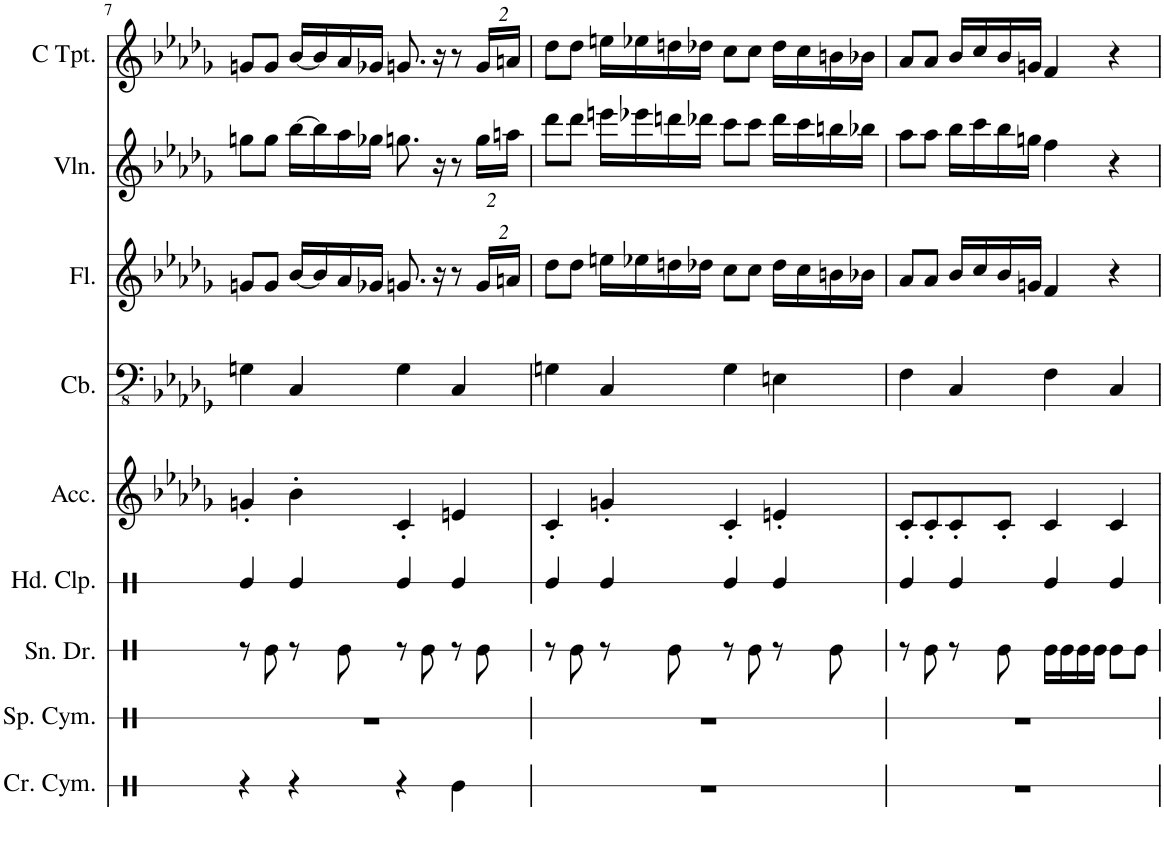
**kern	**kern	**kern	**kern	**kern	**kern	**kern	**kern	**kern
*part9	*part8	*part7	*part6	*part5	*part4	*part3	*part2	*part1
*staff9	*staff8	*staff7	*staff6	*staff5	*staff4	*staff3	*staff2	*staff1
*I"Crash Cymbal	*I"Splash Cymbal	*I"Snare Drum	*I"Hand Clap	*I"Accordion	*I"Contrabass	*I"Flute	*I"Violin	*I"C Trumpet
*I'Cr. Cym.	*I'Sp. Cym.	*I'Sn. Dr.	*I'Hd. Clp.	*I'Acc.	*I'Cb.	*I'Fl.	*I'Vln.	*I'C Tpt.
!!LO:PB:g=z
*clefX	*clefX	*clefX	*clefX	*clefG2	*clefFv4	*clefG2	*clefG2	*clefG2
*	*	*	*	*	*Trd7c12	*	*	*
*k[]	*k[]	*k[]	*k[]	*k[b-e-a-d-g-]	*k[b-e-a-d-g-]	*k[b-e-a-d-g-]	*k[b-e-a-d-g-]	*k[b-e-a-d-g-]
*M4/4	*M4/4	*M4/4	*M4/4	*M4/4	*M4/4	*M4/4	*M4/4	*M4/4
=7	=7	=7	=7	=7	=7	=7	=7	=7
4r	1r	8r	4Re/	4gn'/	4GGn\	8gn/L	8ggn\L	8gn/L
.	.	8Re\	.	.	.	8g/J	8gg\J	8g/J
4r	.	8r	4Re/	4b-'\	4CC/	[16b-/LL	[16bb-\LL	[16b-/LL
.	.	.	.	.	.	16b-/]	16bb-\]	16b-/]
.	.	8Re\	.	.	.	16a-/	16aa-\	16a-/
.	.	.	.	.	.	16g-X/JJ	16gg-X\JJ	16g-X/JJ
4r	.	8r	4Re/	4c'/	4GG\	8.gn/	8.ggn\	8.gn/
.	.	8Re\	.	.	.	.	.	.
.	.	.	.	.	.	16r	16r	16r
4Re\	.	8r	4Re/	4en/	4CC/	8r	8r	8r
.	.	8Re\	.	.	.	16g/LL	16gg\LL	16g/LL
.	.	.	.	.	.	16an/JJ	16aan\JJ	16an/JJ
=8	=8	=8	=8	=8	=8	=8	=8	=8
1r	1r	8r	4Re/	4c'/	4GGn\	8dd-\L	8ddd-\L	8dd-\L
.	.	8Re\	.	.	.	8dd-\J	8ddd-\J	8dd-\J
.	.	8r	4Re/	4gn'/	4CC/	16een\LL	16eeen\LL	16een\LL
.	.	.	.	.	.	16ee-X\	16eee-X\	16ee-X\
.	.	8Re\	.	.	.	16ddn\	16dddn\	16ddn\
.	.	.	.	.	.	16dd-X\JJ	16ddd-X\JJ	16dd-X\JJ
.	.	8r	4Re/	4c'/	4GG\	8cc\L	8ccc\L	8cc\L
.	.	8Re\	.	.	.	8cc\J	8ccc\J	8cc\J
.	.	8r	4Re/	4en'/	4EEn\	16dd-\LL	16ddd-\LL	16dd-\LL
.	.	.	.	.	.	16cc\	16ccc\	16cc\
.	.	8Re\	.	.	.	16bn\	16bbn\	16bn\
.	.	.	.	.	.	16b-X\JJ	16bb-X\JJ	16b-X\JJ
=9	=9	=9	=9	=9	=9	=9	=9	=9
1r	1r	8r	4Re/	8c'/L	4FF\	8a-/L	8aa-\L	8a-/L
.	.	8Re\	.	8c'/	.	8a-/J	8aa-\J	8a-/J
.	.	8r	4Re/	8c'/	4CC/	16b-/LL	16bb-\LL	16b-/LL
.	.	.	.	.	.	16cc/	16ccc\	16cc/
.	.	8Re\	.	8c'/J	.	16b-/	16bb-\	16b-/
.	.	.	.	.	.	16gn/JJ	16ggn\JJ	16gn/JJ
.	.	16Re\LL	4Re/	4c/	4FF\	4f/	4ff\	4f/
.	.	16Re\	.	.	.	.	.	.
.	.	16Re\	.	.	.	.	.	.
.	.	16Re\JJ	.	.	.	.	.	.
.	.	8Re\L	4Re/	4c/	4CC/	4r	4r	4r
.	.	8Re\J	.	.	.	.	.	.
=	=	=	=	=	=	=	=	=
*-	*-	*-	*-	*-	*-	*-	*-	*-
